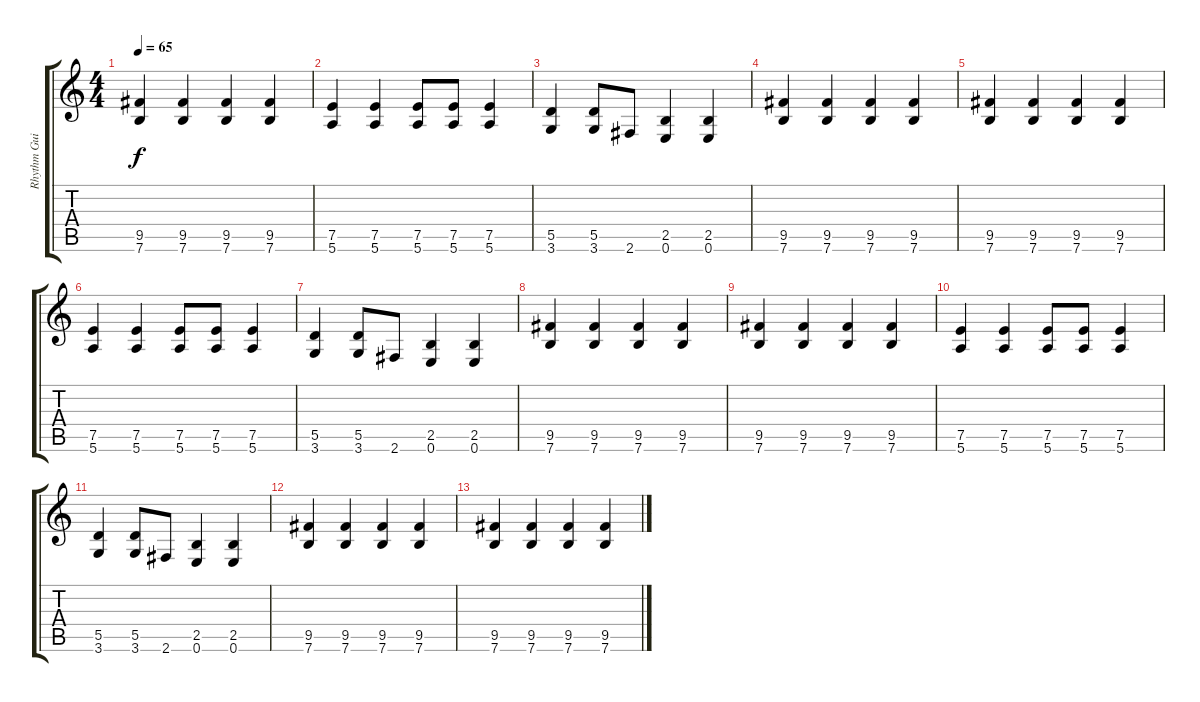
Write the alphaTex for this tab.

\track ("Rhythm Guitar" "Rhythm Gui") {instrument distortionguitar}
\staff {score tabs}
\tuning (E4 B3 G3 D3 A2 E2) {hide}
\ts (4 4)
\tempo 65
\clef g2
\ks c
(9.5 7.6).4{dy f} (9.5 7.6).4 (9.5 7.6).4 (9.5 7.6).4 |
(7.5 5.6).4 (7.5 5.6).4 (7.5 5.6).8 (7.5 5.6).8 (7.5 5.6).4 |
(5.5 3.6).4 (5.5 3.6).8 2.6.8 (2.5 0.6).4 (2.5 0.6).4 |
(9.5 7.6).4 (9.5 7.6).4 (9.5 7.6).4 (9.5 7.6).4 |
(9.5 7.6).4 (9.5 7.6).4 (9.5 7.6).4 (9.5 7.6).4 |
(7.5 5.6).4 (7.5 5.6).4 (7.5 5.6).8 (7.5 5.6).8 (7.5 5.6).4 |
(5.5 3.6).4 (5.5 3.6).8 2.6.8 (2.5 0.6).4 (2.5 0.6).4 |
(9.5 7.6).4 (9.5 7.6).4 (9.5 7.6).4 (9.5 7.6).4 |
(9.5 7.6).4 (9.5 7.6).4 (9.5 7.6).4 (9.5 7.6).4 |
(7.5 5.6).4{volume 8} (7.5 5.6).4 (7.5 5.6).8 (7.5 5.6).8 (7.5 5.6).4 |
(5.5 3.6).4 (5.5 3.6).8 2.6.8 (2.5 0.6).4 (2.5 0.6).4 |
(9.5 7.6).4{volume 0} (9.5 7.6).4 (9.5 7.6).4 (9.5 7.6).4 |
(9.5 7.6).4 (9.5 7.6).4 (9.5 7.6).4 (9.5 7.6).4
